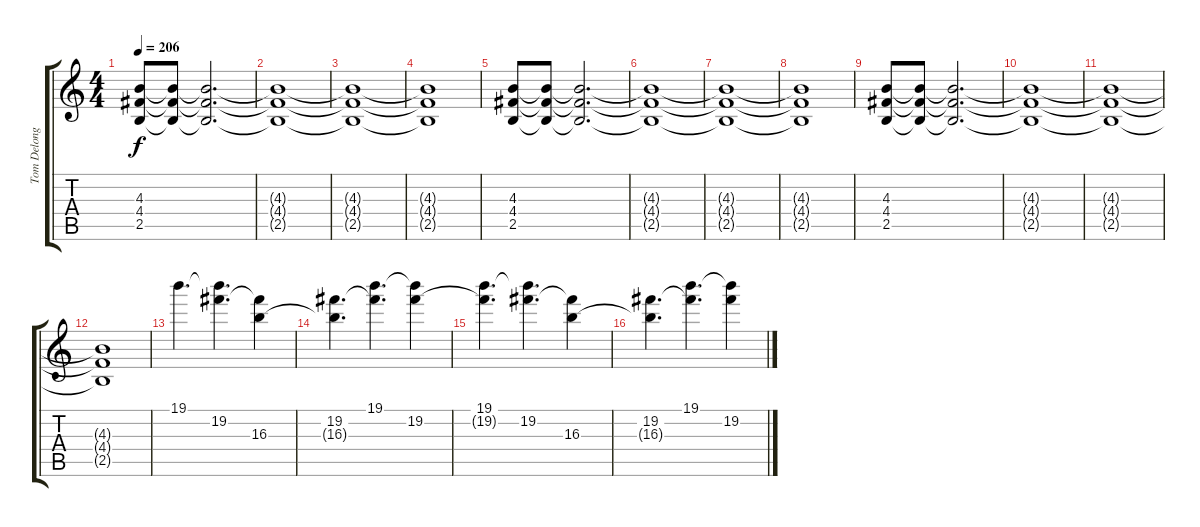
\track ("Tom Delonge - Guitar" "Tom Delong") {instrument distortionguitar}
\staff {score tabs}
\tuning (E4 B3 G3 D3 A2 E2) {hide}
\ts (4 4)
\tempo 206
\clef g2
\ks c
(4.3 4.4 2.5).8{dy f volume 11} (4.3{t} 4.4{t} 2.5{t}).8{volume 5} (4.3{t} 4.4{t} 2.5{t}).2{d} |
(4.3{t} 4.4{t} 2.5{t}).1 |
(4.3{t} 4.4{t} 2.5{t}).1 |
(4.3{t} 4.4{t} 2.5{t}).1 |
(4.3 4.4 2.5).8{volume 11} (4.3{t} 4.4{t} 2.5{t}).8{volume 5} (4.3{t} 4.4{t} 2.5{t}).2{d} |
(4.3{t} 4.4{t} 2.5{t}).1 |
(4.3{t} 4.4{t} 2.5{t}).1 |
(4.3{t} 4.4{t} 2.5{t}).1 |
(4.3 4.4 2.5).8{volume 11} (4.3{t} 4.4{t} 2.5{t}).8{volume 5} (4.3{t} 4.4{t} 2.5{t}).2{d} |
(4.3{t} 4.4{t} 2.5{t}).1 |
(4.3{t} 4.4{t} 2.5{t}).1 |
(4.3{t} 4.4{t} 2.5{t}).1 |
19.1.4{d volume 8} (19.1{t} 19.2).4{d} (19.2{t} 16.3).4 |
(19.2 16.3{t}).4{d} (19.1 19.2{t}).4{d} (19.1{t} 19.2).4 |
(19.1 19.2{t}).4{d} (19.1{t} 19.2).4{d} (19.2{t} 16.3).4 |
(19.2 16.3{t}).4{d} (19.1 19.2{t}).4{d} (19.1{t} 19.2).4
